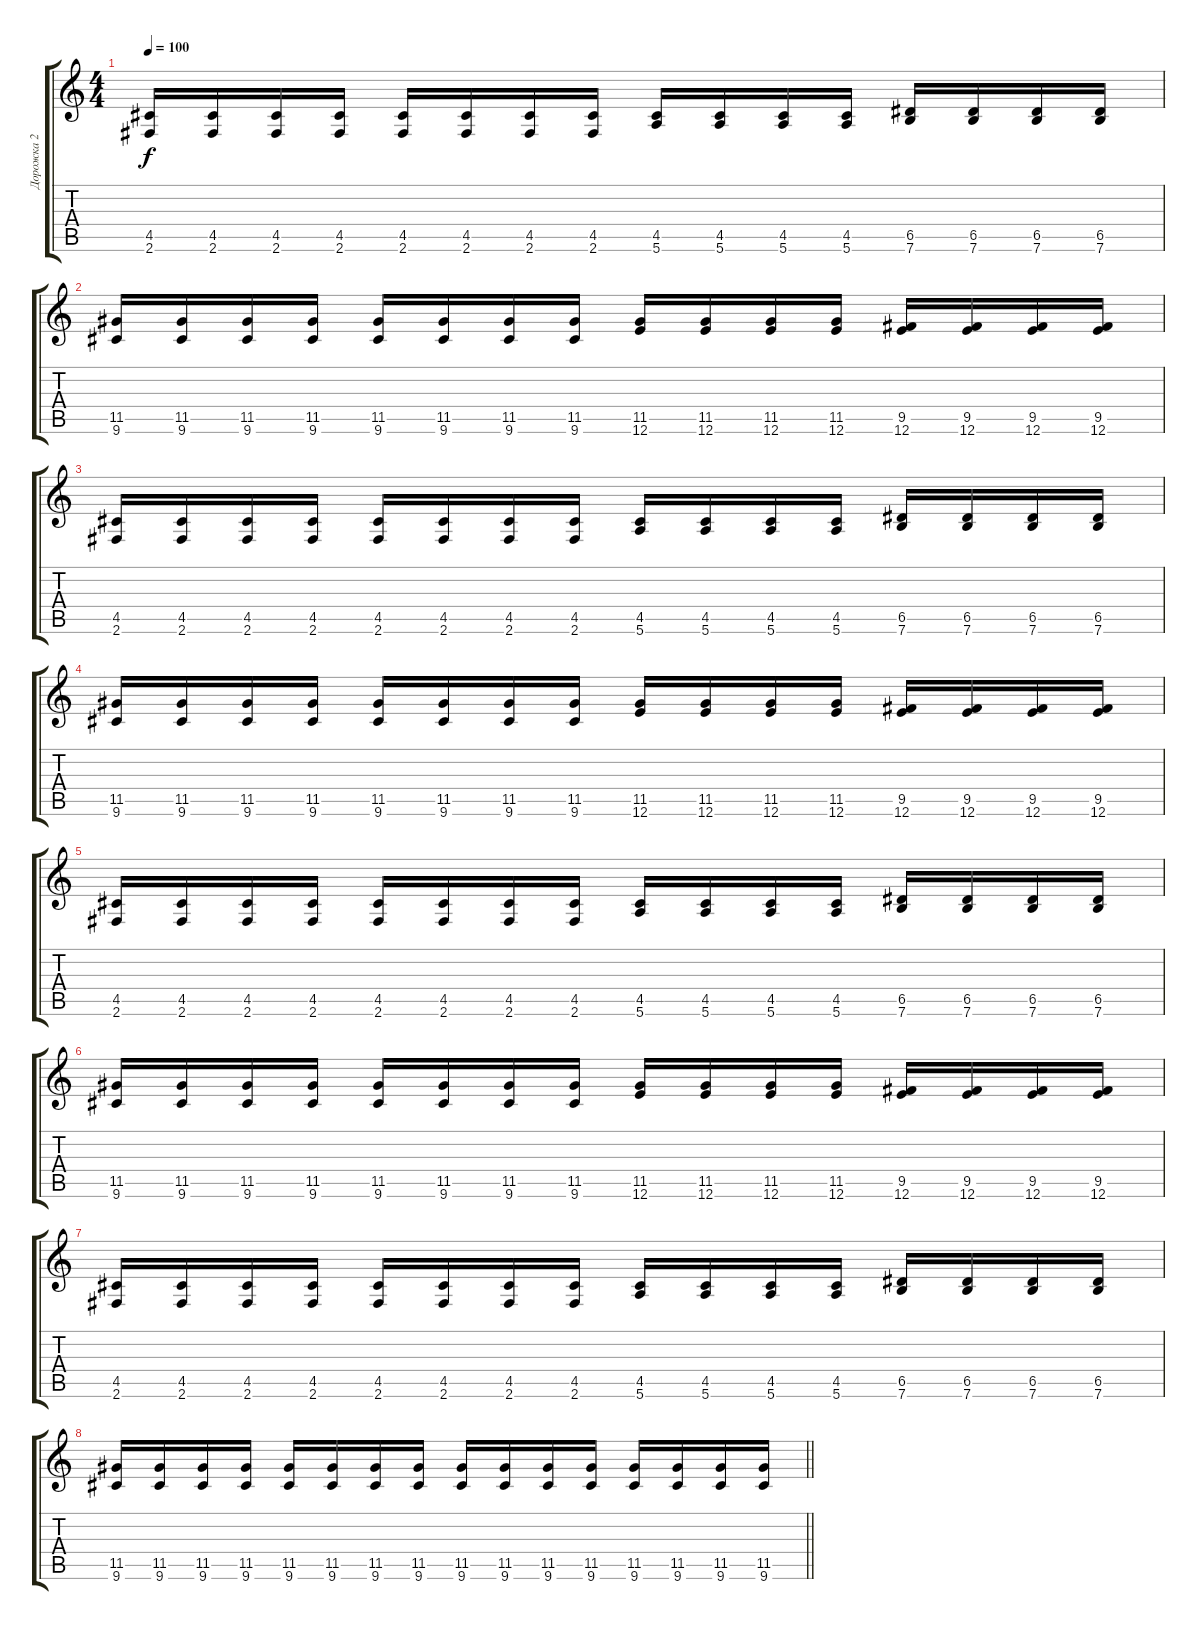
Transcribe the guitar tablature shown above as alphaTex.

\track ("Дорожка 2" "Дорожка 2") {instrument distortionguitar}
\staff {score tabs}
\tuning (E4 B3 G3 D3 A2 E2) {hide}
\ts (4 4)
\tempo 100
\clef g2
\ks c
(4.5 2.6).16{dy f} (4.5 2.6).16 (4.5 2.6).16 (4.5 2.6).16 (4.5 2.6).16 (4.5 2.6).16 (4.5 2.6).16 (4.5 2.6).16 (4.5 5.6).16 (4.5 5.6).16 (4.5 5.6).16 (4.5 5.6).16 (6.5 7.6).16 (6.5 7.6).16 (6.5 7.6).16 (6.5 7.6).16 |
(11.5 9.6).16 (11.5 9.6).16 (11.5 9.6).16 (11.5 9.6).16 (11.5 9.6).16 (11.5 9.6).16 (11.5 9.6).16 (11.5 9.6).16 (11.5 12.6).16 (11.5 12.6).16 (11.5 12.6).16 (11.5 12.6).16 (9.5 12.6).16 (9.5 12.6).16 (9.5 12.6).16 (9.5 12.6).16 |
(4.5 2.6).16 (4.5 2.6).16 (4.5 2.6).16 (4.5 2.6).16 (4.5 2.6).16 (4.5 2.6).16 (4.5 2.6).16 (4.5 2.6).16 (4.5 5.6).16 (4.5 5.6).16 (4.5 5.6).16 (4.5 5.6).16 (6.5 7.6).16 (6.5 7.6).16 (6.5 7.6).16 (6.5 7.6).16 |
(11.5 9.6).16 (11.5 9.6).16 (11.5 9.6).16 (11.5 9.6).16 (11.5 9.6).16 (11.5 9.6).16 (11.5 9.6).16 (11.5 9.6).16 (11.5 12.6).16 (11.5 12.6).16 (11.5 12.6).16 (11.5 12.6).16 (9.5 12.6).16 (9.5 12.6).16 (9.5 12.6).16 (9.5 12.6).16 |
(4.5 2.6).16 (4.5 2.6).16 (4.5 2.6).16 (4.5 2.6).16 (4.5 2.6).16 (4.5 2.6).16 (4.5 2.6).16 (4.5 2.6).16 (4.5 5.6).16 (4.5 5.6).16 (4.5 5.6).16 (4.5 5.6).16 (6.5 7.6).16 (6.5 7.6).16 (6.5 7.6).16 (6.5 7.6).16 |
(11.5 9.6).16 (11.5 9.6).16 (11.5 9.6).16 (11.5 9.6).16 (11.5 9.6).16 (11.5 9.6).16 (11.5 9.6).16 (11.5 9.6).16 (11.5 12.6).16 (11.5 12.6).16 (11.5 12.6).16 (11.5 12.6).16 (9.5 12.6).16 (9.5 12.6).16 (9.5 12.6).16 (9.5 12.6).16 |
(4.5 2.6).16 (4.5 2.6).16 (4.5 2.6).16 (4.5 2.6).16 (4.5 2.6).16 (4.5 2.6).16 (4.5 2.6).16 (4.5 2.6).16 (4.5 5.6).16 (4.5 5.6).16 (4.5 5.6).16 (4.5 5.6).16 (6.5 7.6).16 (6.5 7.6).16 (6.5 7.6).16 (6.5 7.6).16 |
\barLineRight lightlight
(11.5 9.6).16 (11.5 9.6).16 (11.5 9.6).16 (11.5 9.6).16 (11.5 9.6).16 (11.5 9.6).16 (11.5 9.6).16 (11.5 9.6).16 (11.5 9.6).16 (11.5 9.6).16 (11.5 9.6).16 (11.5 9.6).16 (11.5 9.6).16 (11.5 9.6).16 (11.5 9.6).16 (11.5 9.6).16
